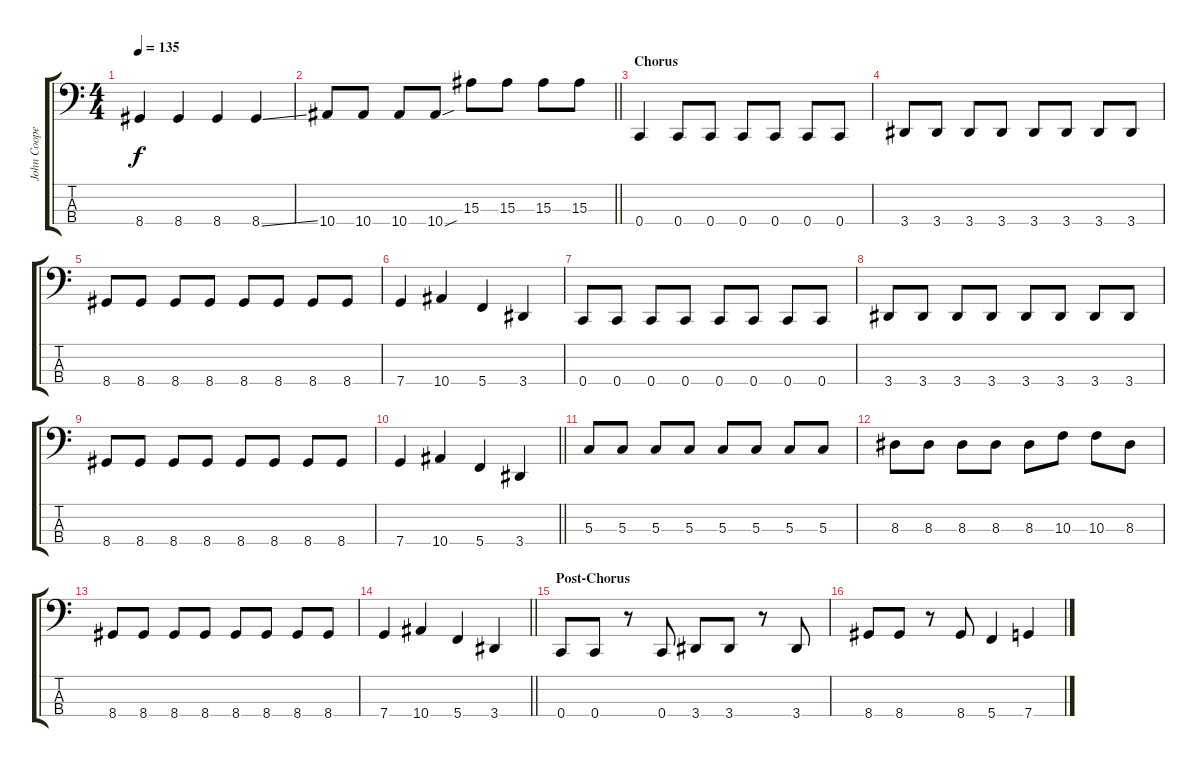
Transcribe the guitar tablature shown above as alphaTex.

\track ("John Cooper (4-String)" "John Coope") {instrument electricbassfinger}
\staff {score tabs}
\tuning (F2 C2 G1 C1) {hide}
\ts (4 4)
\tempo 135
\clef f4
\ks c
8.4.4{dy f} 8.4.4 8.4.4 8.4{ss}.4 |
\barLineRight lightlight
10.4.8 10.4.8 10.4.8 10.4{sou}.8 15.3.8 15.3.8 15.3.8 15.3.8 |
\section ("" "Chorus")
0.4.4 0.4.8 0.4.8 0.4.8 0.4.8 0.4.8 0.4.8 |
3.4.8 3.4.8 3.4.8 3.4.8 3.4.8 3.4.8 3.4.8 3.4.8 |
8.4.8 8.4.8 8.4.8 8.4.8 8.4.8 8.4.8 8.4.8 8.4.8 |
7.4.4 10.4.4 5.4.4 3.4.4 |
0.4.8 0.4.8 0.4.8 0.4.8 0.4.8 0.4.8 0.4.8 0.4.8 |
3.4.8 3.4.8 3.4.8 3.4.8 3.4.8 3.4.8 3.4.8 3.4.8 |
8.4.8 8.4.8 8.4.8 8.4.8 8.4.8 8.4.8 8.4.8 8.4.8 |
\barLineRight lightlight
7.4.4 10.4.4 5.4.4 3.4.4 |
5.3.8 5.3.8 5.3.8 5.3.8 5.3.8 5.3.8 5.3.8 5.3.8 |
8.3.8 8.3.8 8.3.8 8.3.8 8.3.8 10.3.8 10.3.8 8.3.8 |
8.4.8 8.4.8 8.4.8 8.4.8 8.4.8 8.4.8 8.4.8 8.4.8 |
\barLineRight lightlight
7.4.4 10.4.4 5.4.4 3.4.4 |
\section ("" "Post-Chorus")
0.4.8 0.4.8 r.8 0.4.8 3.4.8 3.4.8 r.8 3.4.8 |
8.4.8 8.4.8 r.8 8.4.8 5.4.4 7.4.4
